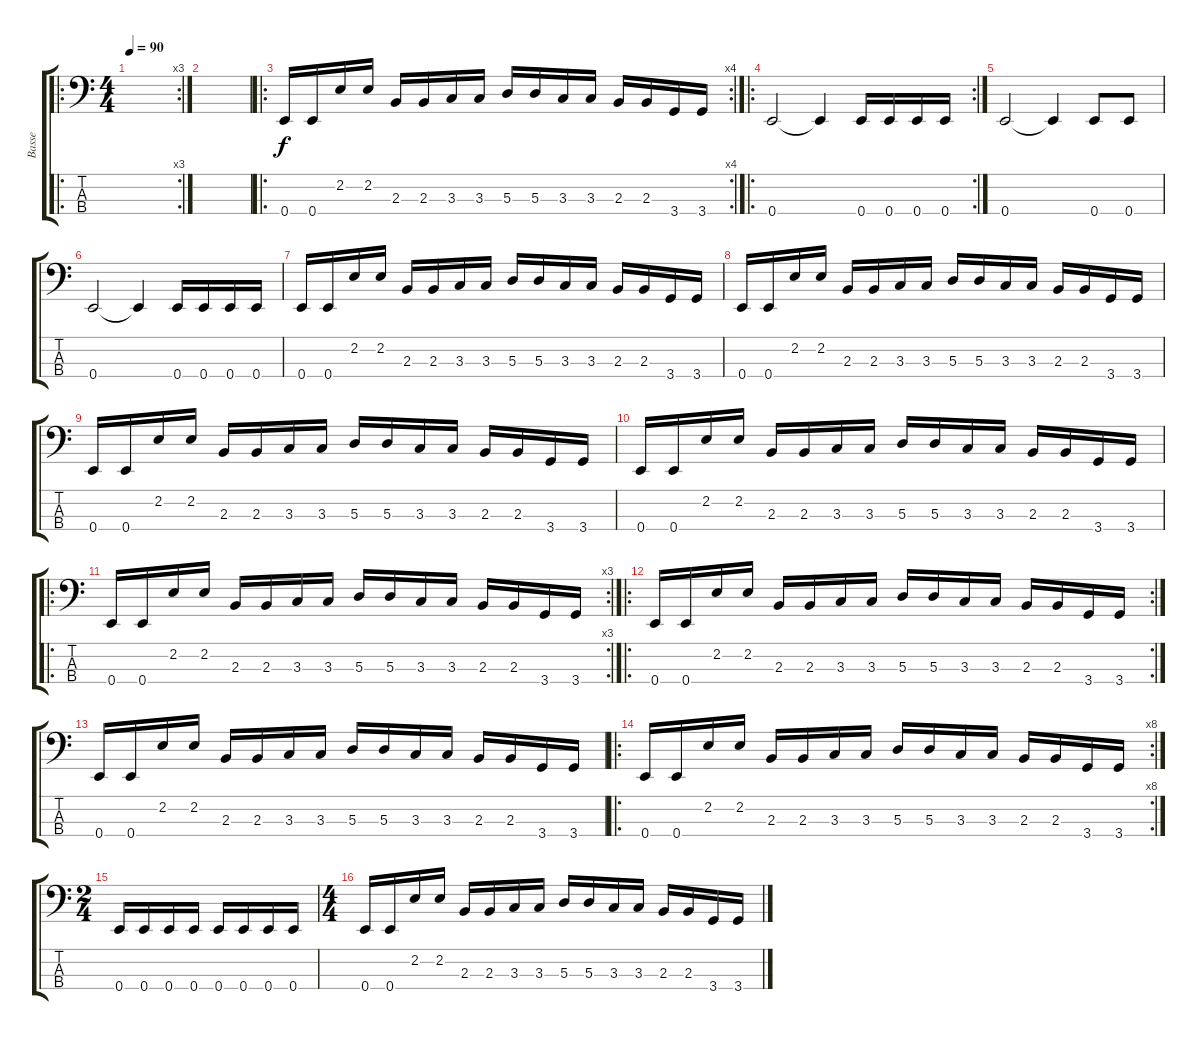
\track ("Basse" "Basse") {instrument electricbassfinger}
\staff {score tabs}
\tuning (G2 D2 A1 E1) {hide}
\ro
\rc 3
\ts (4 4)
\tempo 90
\clef f4
\ks c
|
|
\ro
\rc 4
0.4.16 0.4.16 2.2.16 2.2.16 2.3.16 2.3.16 3.3.16 3.3.16 5.3.16 5.3.16 3.3.16 3.3.16 2.3.16 2.3.16 3.4.16 3.4.16 |
\ro
\rc 2
0.4.2 0.4{t}.4 0.4.16 0.4.16 0.4.16 0.4.16 |
0.4.2 0.4{t}.4 0.4.8 0.4.8 |
0.4.2 0.4{t}.4 0.4.16 0.4.16 0.4.16 0.4.16 |
0.4.16 0.4.16 2.2.16 2.2.16 2.3.16 2.3.16 3.3.16 3.3.16 5.3.16 5.3.16 3.3.16 3.3.16 2.3.16 2.3.16 3.4.16 3.4.16 |
0.4.16 0.4.16 2.2.16 2.2.16 2.3.16 2.3.16 3.3.16 3.3.16 5.3.16 5.3.16 3.3.16 3.3.16 2.3.16 2.3.16 3.4.16 3.4.16 |
0.4.16 0.4.16 2.2.16 2.2.16 2.3.16 2.3.16 3.3.16 3.3.16 5.3.16 5.3.16 3.3.16 3.3.16 2.3.16 2.3.16 3.4.16 3.4.16 |
0.4.16 0.4.16 2.2.16 2.2.16 2.3.16 2.3.16 3.3.16 3.3.16 5.3.16 5.3.16 3.3.16 3.3.16 2.3.16 2.3.16 3.4.16 3.4.16 |
\ro
\rc 3
0.4.16 0.4.16 2.2.16 2.2.16 2.3.16 2.3.16 3.3.16 3.3.16 5.3.16 5.3.16 3.3.16 3.3.16 2.3.16 2.3.16 3.4.16 3.4.16 |
\ro
\rc 2
0.4.16 0.4.16 2.2.16 2.2.16 2.3.16 2.3.16 3.3.16 3.3.16 5.3.16 5.3.16 3.3.16 3.3.16 2.3.16 2.3.16 3.4.16 3.4.16 |
0.4.16 0.4.16 2.2.16 2.2.16 2.3.16 2.3.16 3.3.16 3.3.16 5.3.16 5.3.16 3.3.16 3.3.16 2.3.16 2.3.16 3.4.16 3.4.16 |
\ro
\rc 8
0.4.16 0.4.16 2.2.16 2.2.16 2.3.16 2.3.16 3.3.16 3.3.16 5.3.16 5.3.16 3.3.16 3.3.16 2.3.16 2.3.16 3.4.16 3.4.16 |
\ts (2 4)
0.4.16 0.4.16 0.4.16 0.4.16 0.4.16 0.4.16 0.4.16 0.4.16 |
\ts (4 4)
0.4.16 0.4.16 2.2.16 2.2.16 2.3.16 2.3.16 3.3.16 3.3.16 5.3.16 5.3.16 3.3.16 3.3.16 2.3.16 2.3.16 3.4.16 3.4.16
